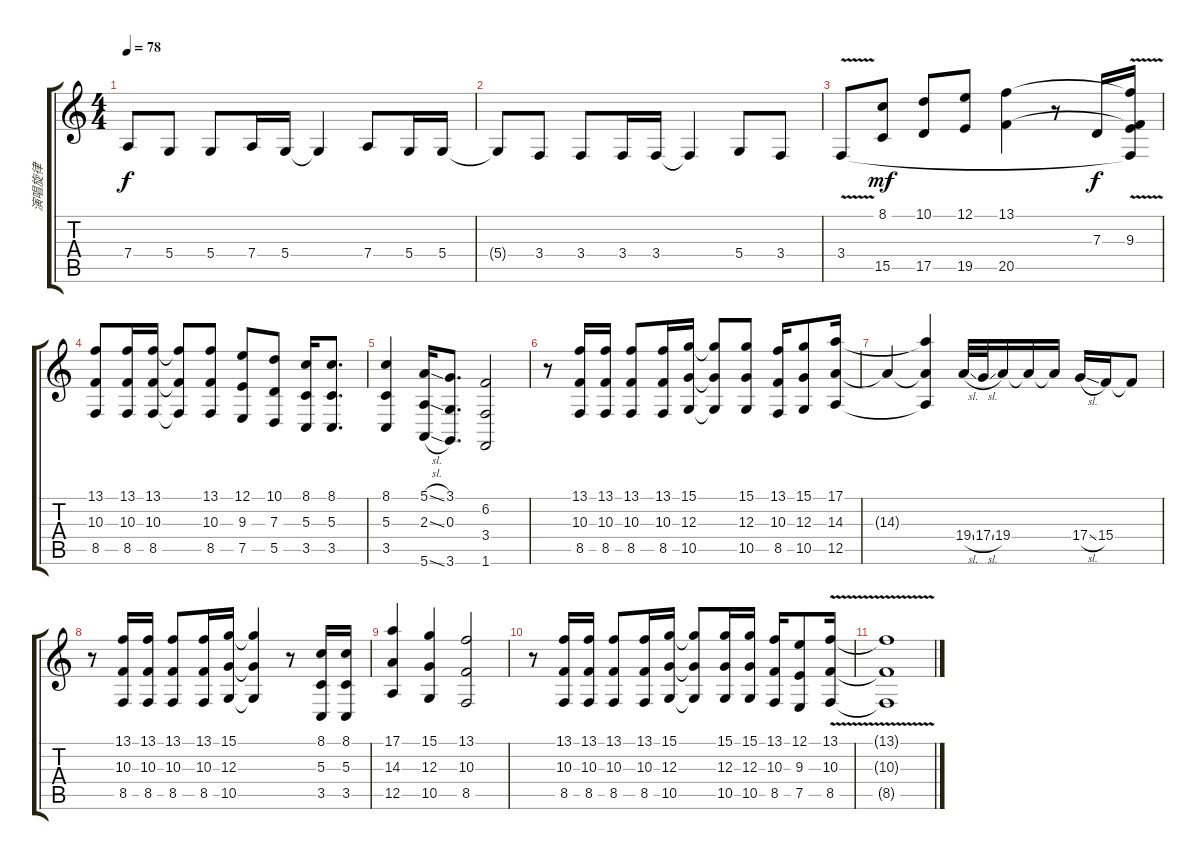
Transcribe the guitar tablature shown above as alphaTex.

\track ("演唱旋律" "演唱旋律") {instrument flute}
\staff {score tabs}
\tuning (E4 B3 G3 D3 A2 E2) {hide}
\ts (4 4)
\tempo 78
\clef g2
\ks c
7.4.8{dy f} 5.4.8 5.4.8 7.4.16 5.4.16 5.4{t}.4 7.4.8 5.4.16 5.4.16 |
5.4{t}.8 3.4.8 3.4.8 3.4.16 3.4.16 3.4{t}.4 5.4.8 3.4.8 |
3.4{v}.8 (8.1 15.5).8{dy mf} (10.1 17.5).8 (12.1 19.5).8 (13.1 20.5).4 r.8 7.3.16{dy f} (13.1{t} 9.3 3.4{t} 20.5{t}).16 |
(13.1 10.3 8.5).8 (13.1 10.3 8.5).16 (13.1 10.3 8.5).16 (13.1{t} 10.3{t} 8.5{t}).8 (13.1 10.3 8.5).8 (12.1 9.3 7.5).8 (10.1 7.3 5.5).8 (8.1 5.3 3.5).16 (8.1 5.3 3.5).8{d} |
(8.1 5.3 3.5).4 (5.1{sl} 2.3{sl} 5.6{sl}).16 (3.1 0.3 3.6).8{d} (6.2 3.4 1.6).2 |
r.8 (13.1 10.3 8.5).16 (13.1 10.3 8.5).16 (13.1 10.3 8.5).8 (13.1 10.3 8.5).16 (15.1 12.3 10.5).16 (15.1{t} 12.3{t} 10.5{t}).8 (15.1 12.3 10.5).8 (13.1 10.3 8.5).16 (15.1 12.3 10.5).8 (17.1 14.3 12.5).16 |
14.3{t}.4 (17.1{t} 14.3{t} 12.5{t}).4 19.4{sl}.32 17.4{sl}.32 19.4.16 19.4{t}.16 19.4{t}.16 17.4{sl}.16 15.4.16 15.4{t}.8 |
r.8 (13.1 10.3 8.5).16 (13.1 10.3 8.5).16 (13.1 10.3 8.5).8 (13.1 10.3 8.5).16 (15.1 12.3 10.5).16 (15.1{t} 12.3{t} 10.5{t}).4 r.8 (8.1 5.3 3.5).16 (8.1 5.3 3.5).16 |
(17.1 14.3 12.5).4 (15.1 12.3 10.5).4 (13.1 10.3 8.5).2 |
r.8 (13.1 10.3 8.5).16 (13.1 10.3 8.5).16 (13.1 10.3 8.5).8 (13.1 10.3 8.5).16 (15.1 12.3 10.5).16 (15.1{t} 12.3{t} 10.5{t}).8 (15.1 12.3 10.5).16 (15.1 12.3 10.5).16 (13.1 10.3 8.5).16 (12.1 9.3 7.5).8 (13.1{v} 10.3{v} 8.5{v}).16 |
(13.1{t} 10.3{t} 8.5{t}).1
